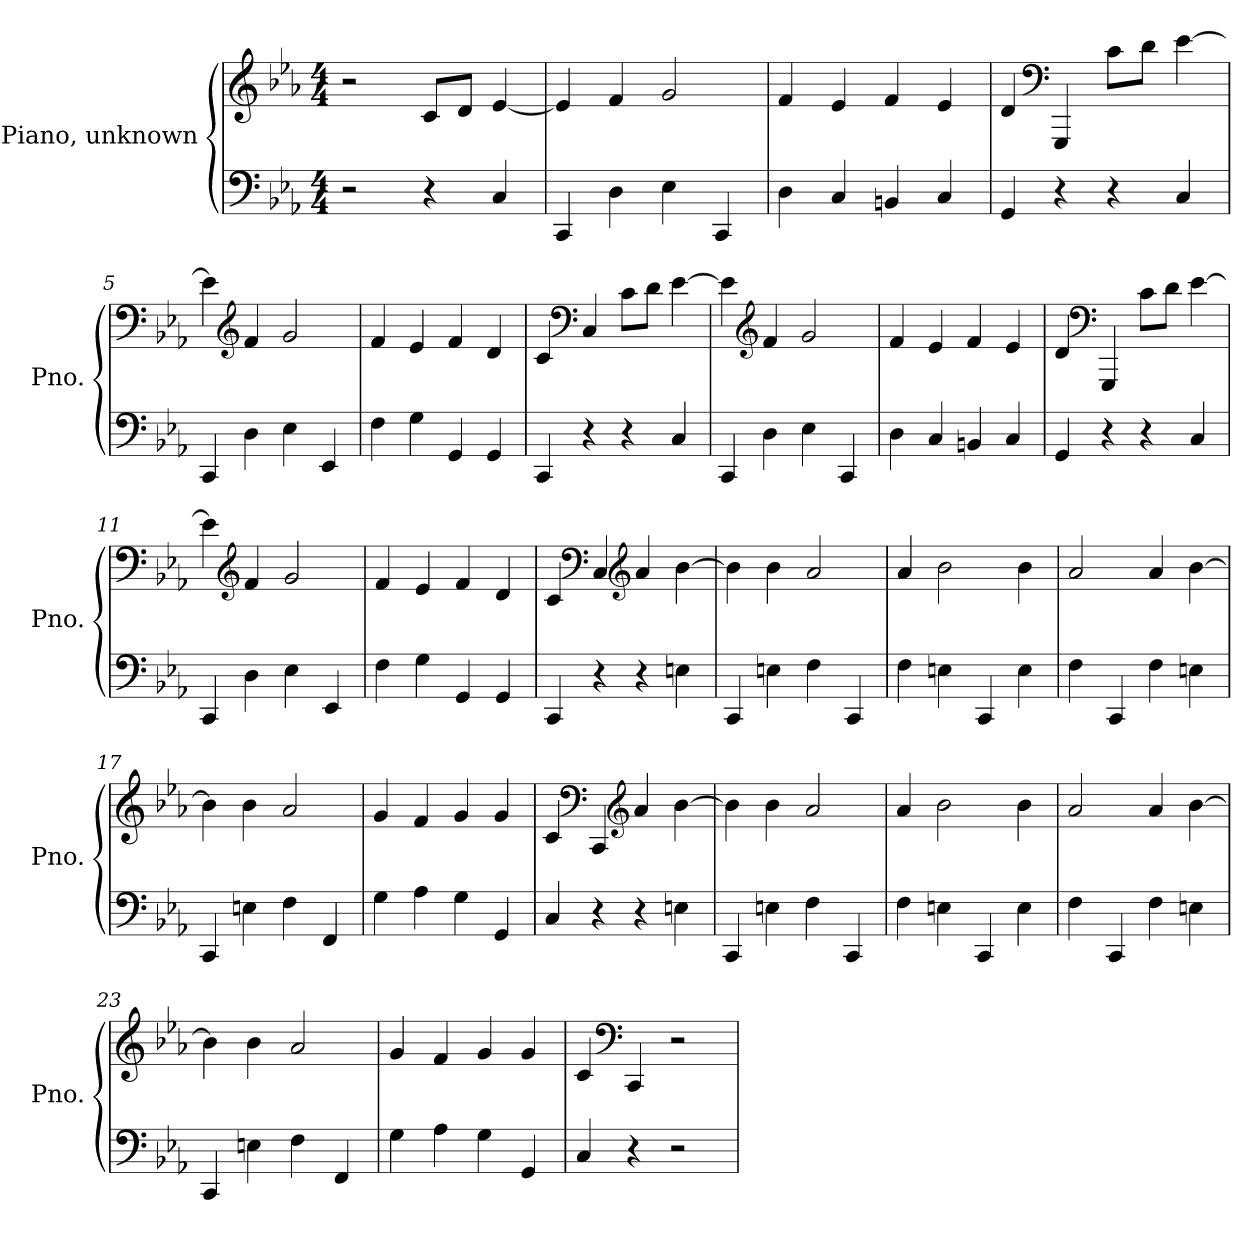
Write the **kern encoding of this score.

**kern	**kern
*part1	*part1
*staff2	*staff1
*I"Piano, unknown	*
*I'Pno.	*
*clefF4	*clefG2
*k[b-e-a-]	*k[b-e-a-]
*M4/4	*M4/4
*MM120	*MM120
=1	=1
2r	2r
4r	8c/L
.	8d/J
4C/	[4e-/
=2	=2
4CC/	4e-/]
4D\	4f/
4E-\	2g/
4CC/	.
=3	=3
4D\	4f/
4C/	4e-/
4BBn/	4f/
4C/	4e-/
=4	=4
4GG/	4d/
*	*clefF4
4r	4GGG/
4r	8c\L
.	8d\J
4C/	[4e-\
=5	=5
4CC/	4e-\]
*	*clefG2
4D\	4f/
4E-\	2g/
4EE-/	.
=6	=6
4F\	4f/
4G\	4e-/
4GG/	4f/
4GG/	4d/
!!LO:LB:g=z
=7	=7
4CC/	4c/
*	*clefF4
4r	4C/
4r	8c\L
.	8d\J
4C/	[4e-\
=8	=8
4CC/	4e-\]
*	*clefG2
4D\	4f/
4E-\	2g/
4CC/	.
=9	=9
4D\	4f/
4C/	4e-/
4BBn/	4f/
4C/	4e-/
=10	=10
4GG/	4d/
*	*clefF4
4r	4GGG/
4r	8c\L
.	8d\J
4C/	[4e-\
=11	=11
4CC/	4e-\]
*	*clefG2
4D\	4f/
4E-\	2g/
4EE-/	.
=12	=12
4F\	4f/
4G\	4e-/
4GG/	4f/
4GG/	4d/
!!LO:LB:g=z
=13	=13
4CC/	4c/
*	*clefF4
4r	4C/
*	*clefG2
4r	4a-/
4En\	[4b-\
=14	=14
4CC/	4b-\]
4En\	4b-\
4F\	2a-/
4CC/	.
=15	=15
4F\	4a-/
4En\	2b-\
4CC/	.
4E\	4b-\
=16	=16
4F\	2a-/
4CC/	.
4F\	4a-/
4En\	[4b-\
=17	=17
4CC/	4b-\]
4En\	4b-\
4F\	2a-/
4FF/	.
=18	=18
4G\	4g/
4A-\	4f/
4G\	4g/
4GG/	4g/
!!LO:LB:g=z
=19	=19
4C/	4c/
*	*clefF4
4r	4CC/
*	*clefG2
4r	4a-/
4En\	[4b-\
=20	=20
4CC/	4b-\]
4En\	4b-\
4F\	2a-/
4CC/	.
=21	=21
4F\	4a-/
4En\	2b-\
4CC/	.
4E\	4b-\
=22	=22
4F\	2a-/
4CC/	.
4F\	4a-/
4En\	[4b-\
=23	=23
4CC/	4b-\]
4En\	4b-\
4F\	2a-/
4FF/	.
=24	=24
4G\	4g/
4A-\	4f/
4G\	4g/
4GG/	4g/
=25	=25
4C/	4c/
*	*clefF4
4r	4CC/
2r	2r
=	=
*-	*-
